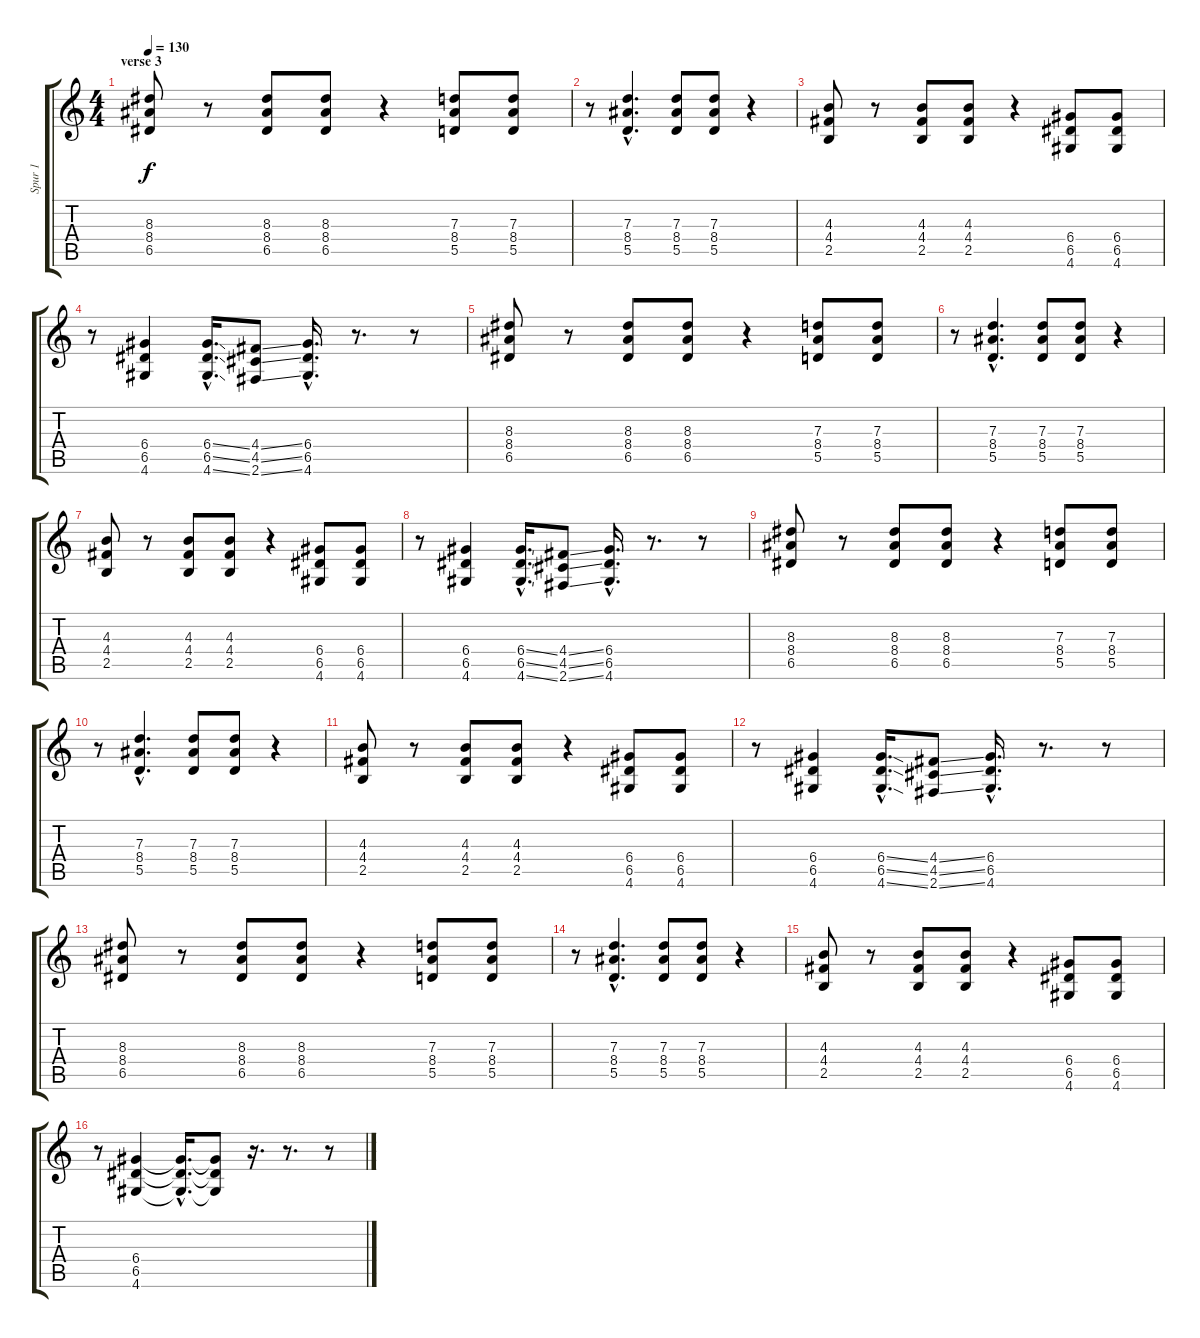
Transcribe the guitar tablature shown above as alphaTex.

\track ("Spur 1" "Spur 1") {instrument distortionguitar}
\staff {score tabs}
\tuning (E4 B3 G3 D3 A2 E2) {hide}
\ts (4 4)
\section ("" "verse 3")
\tempo 130
\clef g2
\ks c
(8.3 8.4 6.5).8{dy f} r.8 (8.3 8.4 6.5).8 (8.3 8.4 6.5).8 r.4 (7.3 8.4 5.5).8 (7.3 8.4 5.5).8 |
r.8 (7.3{hac} 8.4{hac} 5.5{hac}).4{d} (7.3 8.4 5.5).8 (7.3 8.4 5.5).8 r.4 |
(4.3 4.4 2.5).8 r.8 (4.3 4.4 2.5).8 (4.3 4.4 2.5).8 r.4 (6.4 6.5 4.6).8 (6.4 6.5 4.6).8 |
r.8 (6.4 6.5 4.6).4 (6.4{ss hac} 6.5{ss hac} 4.6{ss hac}).16{d} (4.4{ss} 4.5{ss} 2.6{ss}).8 (6.4{hac} 6.5{hac} 4.6{hac}).16{d} r.8{d} r.8 |
(8.3 8.4 6.5).8 r.8 (8.3 8.4 6.5).8 (8.3 8.4 6.5).8 r.4 (7.3 8.4 5.5).8 (7.3 8.4 5.5).8 |
r.8 (7.3{hac} 8.4{hac} 5.5{hac}).4{d} (7.3 8.4 5.5).8 (7.3 8.4 5.5).8 r.4 |
(4.3 4.4 2.5).8 r.8 (4.3 4.4 2.5).8 (4.3 4.4 2.5).8 r.4 (6.4 6.5 4.6).8 (6.4 6.5 4.6).8 |
r.8 (6.4 6.5 4.6).4 (6.4{ss hac} 6.5{ss hac} 4.6{ss hac}).16{d} (4.4{ss} 4.5{ss} 2.6{ss}).8 (6.4{hac} 6.5{hac} 4.6{hac}).16{d} r.8{d} r.8 |
(8.3 8.4 6.5).8 r.8 (8.3 8.4 6.5).8 (8.3 8.4 6.5).8 r.4 (7.3 8.4 5.5).8 (7.3 8.4 5.5).8 |
r.8 (7.3{hac} 8.4{hac} 5.5{hac}).4{d} (7.3 8.4 5.5).8 (7.3 8.4 5.5).8 r.4 |
(4.3 4.4 2.5).8 r.8 (4.3 4.4 2.5).8 (4.3 4.4 2.5).8 r.4 (6.4 6.5 4.6).8 (6.4 6.5 4.6).8 |
r.8 (6.4 6.5 4.6).4 (6.4{ss hac} 6.5{ss hac} 4.6{ss hac}).16{d} (4.4{ss} 4.5{ss} 2.6{ss}).8 (6.4{hac} 6.5{hac} 4.6{hac}).16{d} r.8{d} r.8 |
(8.3 8.4 6.5).8 r.8 (8.3 8.4 6.5).8 (8.3 8.4 6.5).8 r.4 (7.3 8.4 5.5).8 (7.3 8.4 5.5).8 |
r.8 (7.3{hac} 8.4{hac} 5.5{hac}).4{d} (7.3 8.4 5.5).8 (7.3 8.4 5.5).8 r.4 |
(4.3 4.4 2.5).8 r.8 (4.3 4.4 2.5).8 (4.3 4.4 2.5).8 r.4 (6.4 6.5 4.6).8 (6.4 6.5 4.6).8 |
r.8 (6.4 6.5 4.6).4 (6.4{hac t} 6.5{hac t} 4.6{hac t}).16{d} (6.4{t} 6.5{t} 4.6{t}).8 r.16{d} r.8{d} r.8
